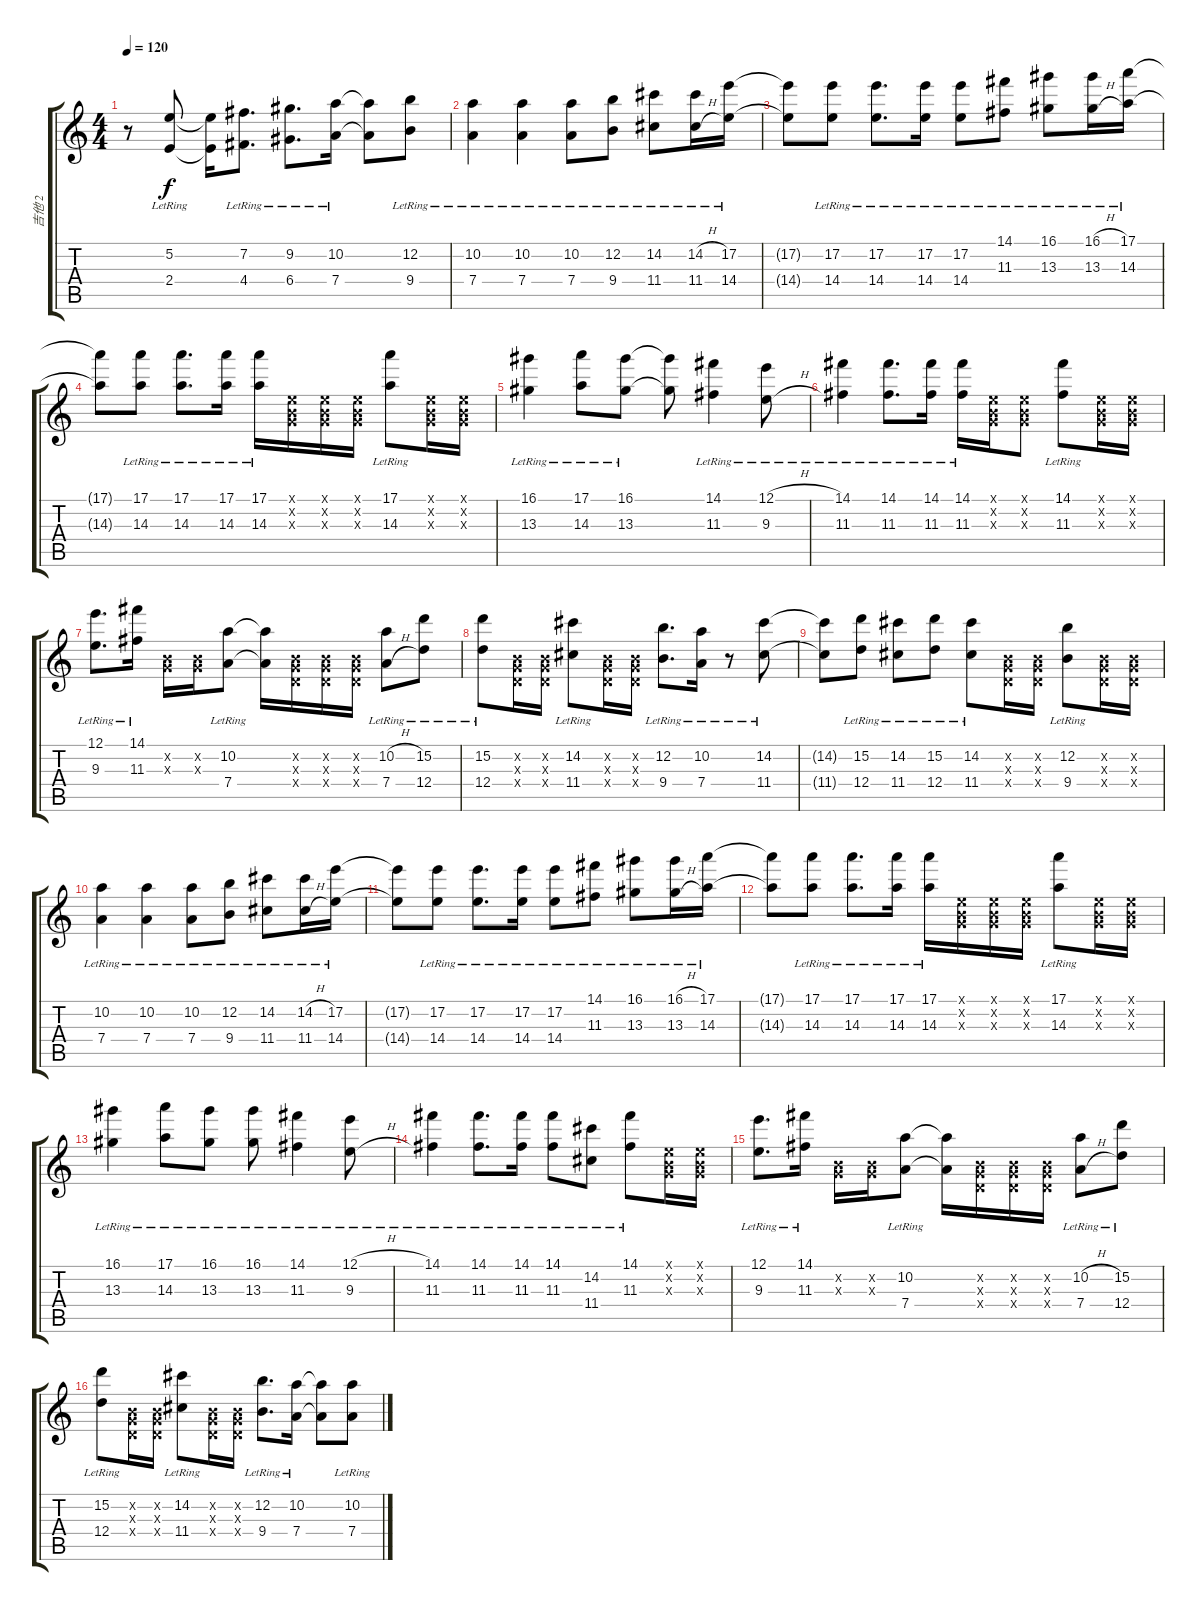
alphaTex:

\track ("吉他 2" "吉他 2") {instrument acousticguitarsteel}
\staff {score tabs}
\tuning (E4 B3 G3 D3 A2 E2) {hide}
\ts (4 4)
\tempo 120
\clef g2
\ks c
r.8{dy f} (5.2{lr} 2.4{lr}).8 (5.2{t} 2.4{t}).16 (7.2{lr} 4.4{lr}).8{d} (9.2{lr} 6.4{lr}).8{d} (10.2{lr} 7.4{lr}).16 (10.2{t} 7.4{t}).8 (12.2{lr} 9.4{lr}).8 |
(10.2{lr} 7.4{lr}).4 (10.2{lr} 7.4{lr}).4 (10.2{lr} 7.4{lr}).8 (12.2{lr} 9.4{lr}).8 (14.2{lr} 11.4{lr}).8 (14.2{h lr} 11.4{h lr}).16 (17.2{lr} 14.4{lr}).16 |
(17.2{t} 14.4{t}).8 (17.2{lr} 14.4{lr}).8 (17.2{lr} 14.4{lr}).8{d} (17.2{lr} 14.4{lr}).16 (17.2{lr} 14.4{lr}).8 (14.1{lr} 11.3{lr}).8 (16.1{lr} 13.3{lr}).8 (16.1{h lr} 13.3{h lr}).16 (17.1{lr} 14.3{lr}).16 |
(17.1{t} 14.3{t}).8 (17.1{lr} 14.3{lr}).8 (17.1{lr} 14.3{lr}).8{d} (17.1{lr} 14.3{lr}).16 (17.1{lr} 14.3{lr}).16 (0.1{x} 0.2{x} 0.3{x}).16 (0.1{x} 0.2{x} 0.3{x}).16 (0.1{x} 0.2{x} 0.3{x}).16 (17.1{lr} 14.3{lr}).8 (0.1{x} 0.2{x} 0.3{x}).16 (0.1{x} 0.2{x} 0.3{x}).16 |
(16.1{lr} 13.3{lr}).4 (17.1{lr} 14.3{lr}).8 (16.1{lr} 13.3{lr}).8 (16.1{t} 13.3{t}).8 (14.1{lr} 11.3{lr}).4 (12.1{h lr} 9.3{h lr}).8 |
(14.1{lr} 11.3{lr}).4 (14.1{lr} 11.3{lr}).8{d} (14.1{lr} 11.3{lr}).16 (14.1{lr} 11.3{lr}).16 (0.1{x} 0.2{x} 0.3{x}).16 (0.1{x} 0.2{x} 0.3{x}).8 (14.1{lr} 11.3{lr}).8 (0.1{x} 0.2{x} 0.3{x}).16 (0.1{x} 0.2{x} 0.3{x}).16 |
(12.1{lr} 9.3{lr}).8{d} (14.1{lr} 11.3{lr}).16 (0.2{x} 0.3{x}).16 (0.2{x} 0.3{x}).16 (10.2{lr} 7.4{lr}).8 (10.2{t} 7.4{t}).16 (0.2{x} 0.3{x} 0.4{x}).16 (0.2{x} 0.3{x} 0.4{x}).16 (0.2{x} 0.3{x} 0.4{x}).16 (10.2{h lr} 7.4{h lr}).8 (15.2{lr} 12.4{lr}).8 |
(15.2{lr} 12.4{lr}).8 (0.2{x} 0.3{x} 0.4{x}).16 (0.2{x} 0.3{x} 0.4{x}).16 (14.2{lr} 11.4{lr}).8 (0.2{x} 0.3{x} 0.4{x}).16 (0.2{x} 0.3{x} 0.4{x}).16 (12.2{lr} 9.4{lr}).8{d} (10.2{lr} 7.4{lr}).16 r.8 (14.2{lr} 11.4{lr}).8 |
(14.2{t} 11.4{t}).8 (15.2{lr} 12.4{lr}).8 (14.2{lr} 11.4{lr}).8 (15.2{lr} 12.4{lr}).8 (14.2{lr} 11.4{lr}).8 (0.2{x} 0.3{x} 0.4{x}).16 (0.2{x} 0.3{x} 0.4{x}).16 (12.2{lr} 9.4{lr}).8 (0.2{x} 0.3{x} 0.4{x}).16 (0.2{x} 0.3{x} 0.4{x}).16 |
(10.2{lr} 7.4{lr}).4 (10.2{lr} 7.4{lr}).4 (10.2{lr} 7.4{lr}).8 (12.2{lr} 9.4{lr}).8 (14.2{lr} 11.4{lr}).8 (14.2{h lr} 11.4{h lr}).16 (17.2{lr} 14.4{lr}).16 |
(17.2{t} 14.4{t}).8 (17.2{lr} 14.4{lr}).8 (17.2{lr} 14.4{lr}).8{d} (17.2{lr} 14.4{lr}).16 (17.2{lr} 14.4{lr}).8 (14.1{lr} 11.3{lr}).8 (16.1{lr} 13.3{lr}).8 (16.1{h lr} 13.3{h lr}).16 (17.1{lr} 14.3{lr}).16 |
(17.1{t} 14.3{t}).8 (17.1{lr} 14.3{lr}).8 (17.1{lr} 14.3{lr}).8{d} (17.1{lr} 14.3{lr}).16 (17.1{lr} 14.3{lr}).16 (0.1{x} 0.2{x} 0.3{x}).16 (0.1{x} 0.2{x} 0.3{x}).16 (0.1{x} 0.2{x} 0.3{x}).16 (17.1{lr} 14.3{lr}).8 (0.1{x} 0.2{x} 0.3{x}).16 (0.1{x} 0.2{x} 0.3{x}).16 |
(16.1{lr} 13.3{lr}).4 (17.1{lr} 14.3{lr}).8 (16.1{lr} 13.3{lr}).8 (16.1{lr} 13.3{lr}).8 (14.1{lr} 11.3{lr}).4 (12.1{h lr} 9.3{h lr}).8 |
(14.1{lr} 11.3{lr}).4 (14.1{lr} 11.3{lr}).8{d} (14.1{lr} 11.3{lr}).16 (14.1{lr} 11.3{lr}).8 (14.2{lr} 11.4{lr}).8 (14.1{lr} 11.3{lr}).8 (0.1{x} 0.2{x} 0.3{x}).16 (0.1{x} 0.2{x} 0.3{x}).16 |
(12.1{lr} 9.3{lr}).8{d} (14.1{lr} 11.3{lr}).16 (0.2{x} 0.3{x}).16 (0.2{x} 0.3{x}).16 (10.2{lr} 7.4{lr}).8 (10.2{t} 7.4{t}).16 (0.2{x} 0.3{x} 0.4{x}).16 (0.2{x} 0.3{x} 0.4{x}).16 (0.2{x} 0.3{x} 0.4{x}).16 (10.2{h lr} 7.4{h lr}).8 (15.2{lr} 12.4{lr}).8 |
(15.2{lr} 12.4{lr}).8 (0.2{x} 0.3{x} 0.4{x}).16 (0.2{x} 0.3{x} 0.4{x}).16 (14.2{lr} 11.4{lr}).8 (0.2{x} 0.3{x} 0.4{x}).16 (0.2{x} 0.3{x} 0.4{x}).16 (12.2{lr} 9.4{lr}).8{d} (10.2{lr} 7.4{lr}).16 (10.2{t} 7.4{t}).8 (10.2{lr} 7.4{lr}).8
